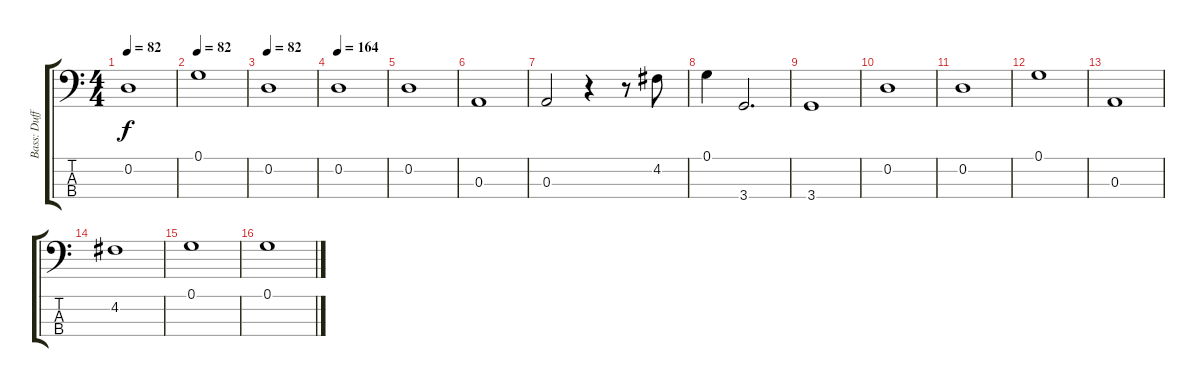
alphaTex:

\track ("Bass: Duff" "Bass: Duff") {instrument fretlessbass}
\staff {score tabs}
\tuning (G2 D2 A1 E1) {hide}
\ts (4 4)
\tempo 82
\clef f4
\ks c
0.2.1{dy f} |
\tempo 82
0.1.1 |
\tempo 82
0.2.1 |
\tempo 164
0.2.1 |
0.2.1 |
0.3.1 |
0.3.2 r.4 r.8 4.2.8 |
0.1.4 3.4.2{d} |
3.4.1 |
0.2.1 |
0.2.1 |
0.1.1 |
0.3.1 |
4.2.1 |
0.1.1 |
0.1.1
